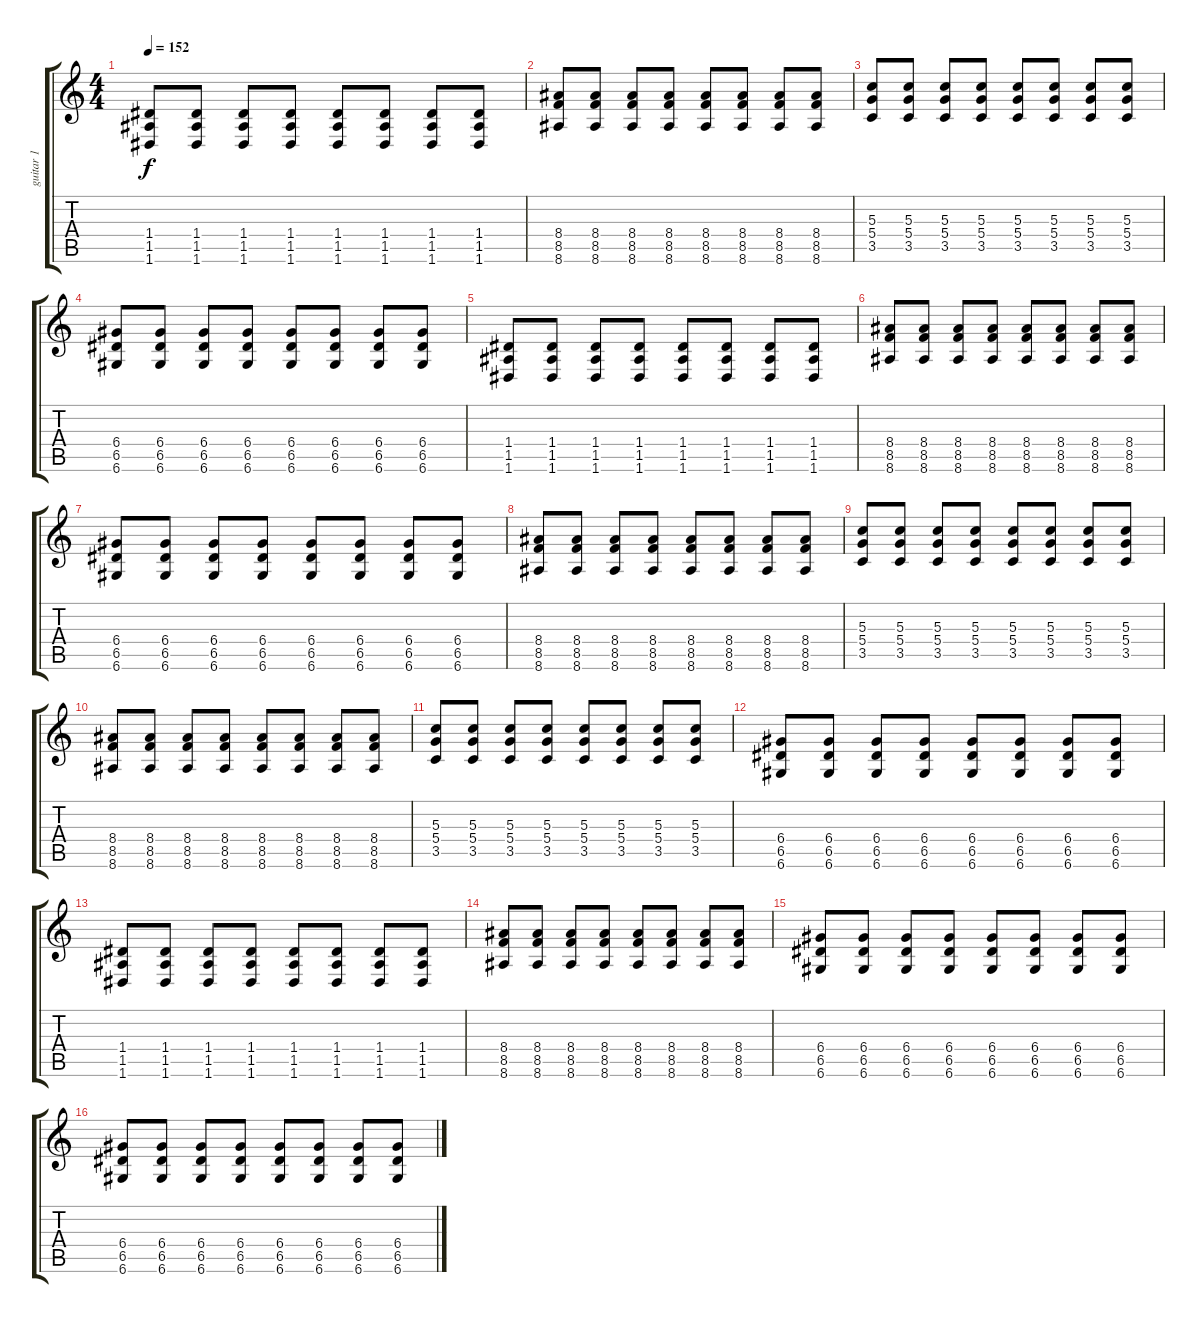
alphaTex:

\track ("guitar 1" "guitar 1") {instrument distortionguitar}
\staff {score tabs}
\tuning (E4 B3 G3 D3 A2 D2) {hide}
\ts (4 4)
\tempo 152
\clef g2
\ks c
(1.4 1.5 1.6).8{dy f} (1.4 1.5 1.6).8 (1.4 1.5 1.6).8 (1.4 1.5 1.6).8 (1.4 1.5 1.6).8 (1.4 1.5 1.6).8 (1.4 1.5 1.6).8 (1.4 1.5 1.6).8 |
(8.4 8.5 8.6).8 (8.4 8.5 8.6).8 (8.4 8.5 8.6).8 (8.4 8.5 8.6).8 (8.4 8.5 8.6).8 (8.4 8.5 8.6).8 (8.4 8.5 8.6).8 (8.4 8.5 8.6).8 |
(5.3 5.4 3.5).8 (5.3 5.4 3.5).8 (5.3 5.4 3.5).8 (5.3 5.4 3.5).8 (5.3 5.4 3.5).8 (5.3 5.4 3.5).8 (5.3 5.4 3.5).8 (5.3 5.4 3.5).8 |
(6.4 6.5 6.6).8 (6.4 6.5 6.6).8 (6.4 6.5 6.6).8 (6.4 6.5 6.6).8 (6.4 6.5 6.6).8 (6.4 6.5 6.6).8 (6.4 6.5 6.6).8 (6.4 6.5 6.6).8 |
(1.4 1.5 1.6).8 (1.4 1.5 1.6).8 (1.4 1.5 1.6).8 (1.4 1.5 1.6).8 (1.4 1.5 1.6).8 (1.4 1.5 1.6).8 (1.4 1.5 1.6).8 (1.4 1.5 1.6).8 |
(8.4 8.5 8.6).8 (8.4 8.5 8.6).8 (8.4 8.5 8.6).8 (8.4 8.5 8.6).8 (8.4 8.5 8.6).8 (8.4 8.5 8.6).8 (8.4 8.5 8.6).8 (8.4 8.5 8.6).8 |
(6.4 6.5 6.6).8 (6.4 6.5 6.6).8 (6.4 6.5 6.6).8 (6.4 6.5 6.6).8 (6.4 6.5 6.6).8 (6.4 6.5 6.6).8 (6.4 6.5 6.6).8 (6.4 6.5 6.6).8 |
(8.4 8.5 8.6).8 (8.4 8.5 8.6).8 (8.4 8.5 8.6).8 (8.4 8.5 8.6).8 (8.4 8.5 8.6).8 (8.4 8.5 8.6).8 (8.4 8.5 8.6).8 (8.4 8.5 8.6).8 |
(5.3 5.4 3.5).8 (5.3 5.4 3.5).8 (5.3 5.4 3.5).8 (5.3 5.4 3.5).8 (5.3 5.4 3.5).8 (5.3 5.4 3.5).8 (5.3 5.4 3.5).8 (5.3 5.4 3.5).8 |
(8.4 8.5 8.6).8 (8.4 8.5 8.6).8 (8.4 8.5 8.6).8 (8.4 8.5 8.6).8 (8.4 8.5 8.6).8 (8.4 8.5 8.6).8 (8.4 8.5 8.6).8 (8.4 8.5 8.6).8 |
(5.3 5.4 3.5).8 (5.3 5.4 3.5).8 (5.3 5.4 3.5).8 (5.3 5.4 3.5).8 (5.3 5.4 3.5).8 (5.3 5.4 3.5).8 (5.3 5.4 3.5).8 (5.3 5.4 3.5).8 |
(6.4 6.5 6.6).8 (6.4 6.5 6.6).8 (6.4 6.5 6.6).8 (6.4 6.5 6.6).8 (6.4 6.5 6.6).8 (6.4 6.5 6.6).8 (6.4 6.5 6.6).8 (6.4 6.5 6.6).8 |
(1.4 1.5 1.6).8 (1.4 1.5 1.6).8 (1.4 1.5 1.6).8 (1.4 1.5 1.6).8 (1.4 1.5 1.6).8 (1.4 1.5 1.6).8 (1.4 1.5 1.6).8 (1.4 1.5 1.6).8 |
(8.4 8.5 8.6).8 (8.4 8.5 8.6).8 (8.4 8.5 8.6).8 (8.4 8.5 8.6).8 (8.4 8.5 8.6).8 (8.4 8.5 8.6).8 (8.4 8.5 8.6).8 (8.4 8.5 8.6).8 |
(6.4 6.5 6.6).8 (6.4 6.5 6.6).8 (6.4 6.5 6.6).8 (6.4 6.5 6.6).8 (6.4 6.5 6.6).8 (6.4 6.5 6.6).8 (6.4 6.5 6.6).8 (6.4 6.5 6.6).8 |
(6.4 6.5 6.6).8 (6.4 6.5 6.6).8 (6.4 6.5 6.6).8 (6.4 6.5 6.6).8 (6.4 6.5 6.6).8 (6.4 6.5 6.6).8 (6.4 6.5 6.6).8 (6.4 6.5 6.6).8
